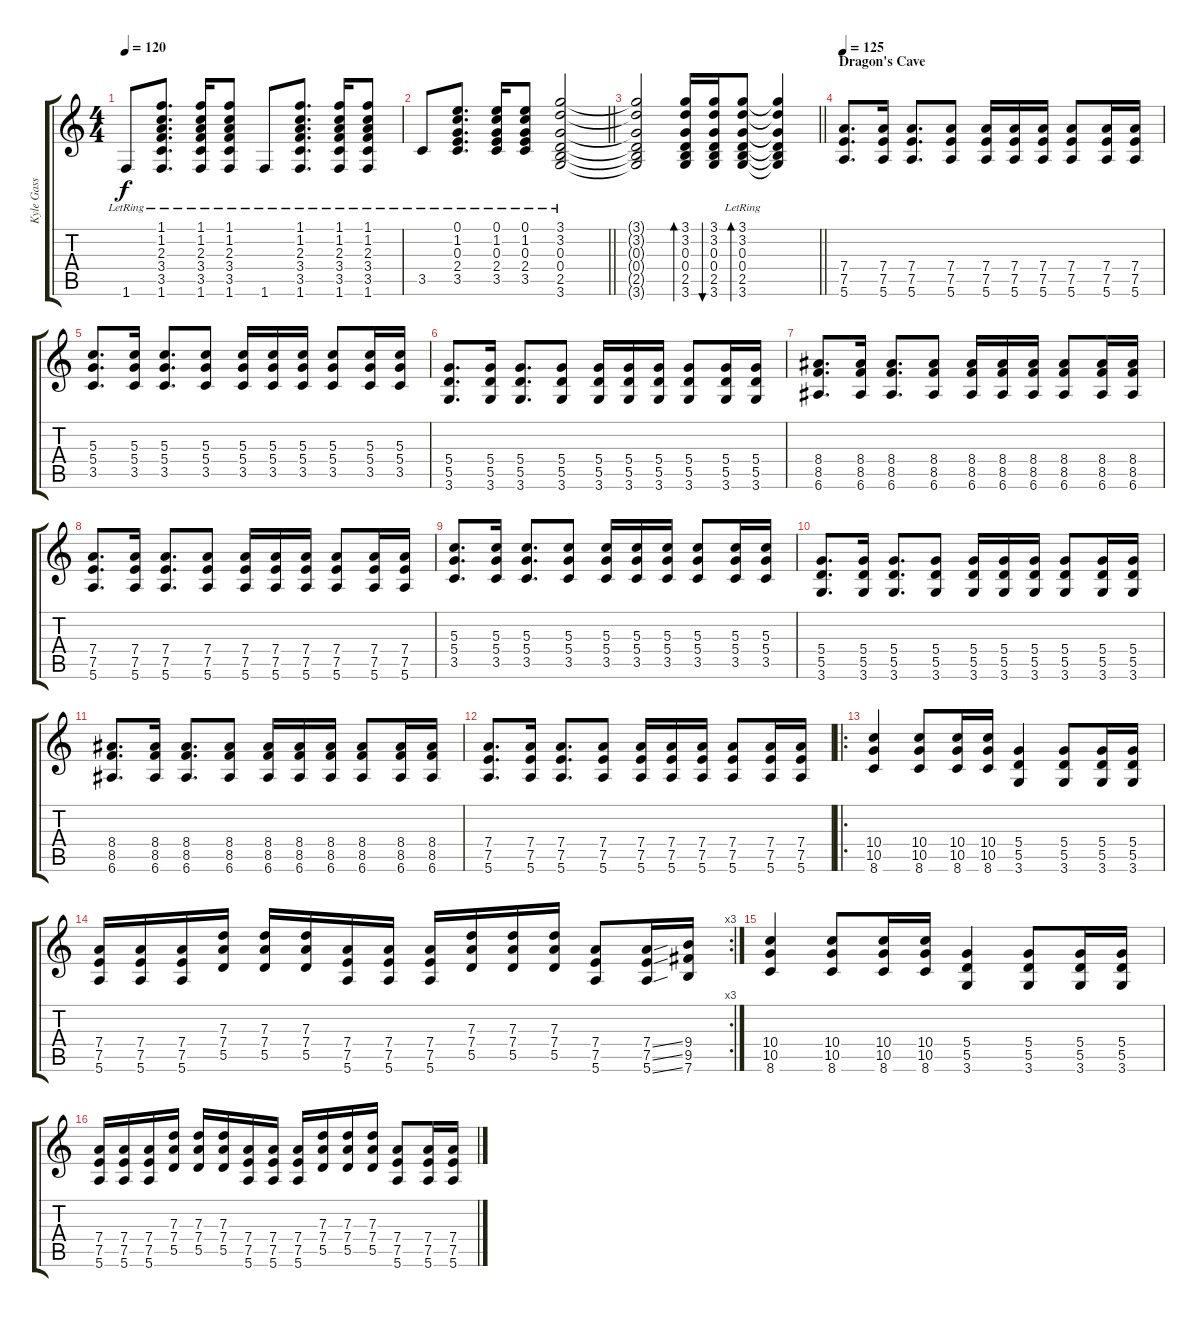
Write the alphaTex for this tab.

\track ("Kyle Gass" "Kyle Gass") {instrument acousticguitarsteel}
\staff {score tabs}
\tuning (E4 B3 G3 D3 A2 E2) {hide}
\ts (4 4)
\tempo 120
\clef g2
\ks c
1.6{lr}.8{dy f} (1.1{lr} 1.2{lr} 2.3{lr} 3.4{lr} 3.5{lr} 1.6{lr}).8{d} (1.1{lr} 1.2{lr} 2.3{lr} 3.4{lr} 3.5{lr} 1.6{lr}).16 (1.1{lr} 1.2{lr} 2.3{lr} 3.4{lr} 3.5{lr} 1.6{lr}).8 1.6{lr}.8 (1.1{lr} 1.2{lr} 2.3{lr} 3.4{lr} 3.5{lr} 1.6{lr}).8{d} (1.1{lr} 1.2{lr} 2.3{lr} 3.4{lr} 3.5{lr} 1.6{lr}).16 (1.1{lr} 1.2{lr} 2.3{lr} 3.4{lr} 3.5{lr} 1.6{lr}).8 |
\barLineRight lightlight
3.5{lr}.8 (0.1{lr} 1.2{lr} 0.3{lr} 2.4{lr} 3.5{lr}).8{d} (0.1{lr} 1.2{lr} 0.3{lr} 2.4{lr} 3.5{lr}).16 (0.1{lr} 1.2{lr} 0.3{lr} 2.4{lr} 3.5{lr}).8 (3.1{lr} 3.2{lr} 0.3{lr} 0.4{lr} 2.5{lr} 3.6{lr}).2 |
\barLineRight lightlight
(3.1{t} 3.2{t} 0.3{t} 0.4{t} 2.5{t} 3.6{t}).2 (3.1 3.2 0.3 0.4 2.5 3.6).16{bd 60} (3.1 3.2 0.3 0.4 2.5 3.6).16{bu 60} (3.1 3.2 0.3 0.4{lr} 2.5 3.6).8{bd 60} (3.1{t} 3.2{t} 0.3{t} 0.4{t} 2.5{t} 3.6{t}).4 |
\section ("" "Dragon's Cave")
\tempo 125
(7.4 7.5 5.6).8{d} (7.4 7.5 5.6).16 (7.4 7.5 5.6).8{d} (7.4 7.5 5.6).8 (7.4 7.5 5.6).16 (7.4 7.5 5.6).16 (7.4 7.5 5.6).16 (7.4 7.5 5.6).8 (7.4 7.5 5.6).16 (7.4 7.5 5.6).16 |
(5.3 5.4 3.5).8{d} (5.3 5.4 3.5).16 (5.3 5.4 3.5).8{d} (5.3 5.4 3.5).8 (5.3 5.4 3.5).16 (5.3 5.4 3.5).16 (5.3 5.4 3.5).16 (5.3 5.4 3.5).8 (5.3 5.4 3.5).16 (5.3 5.4 3.5).16 |
(5.4 5.5 3.6).8{d} (5.4 5.5 3.6).16 (5.4 5.5 3.6).8{d} (5.4 5.5 3.6).8 (5.4 5.5 3.6).16 (5.4 5.5 3.6).16 (5.4 5.5 3.6).16 (5.4 5.5 3.6).8 (5.4 5.5 3.6).16 (5.4 5.5 3.6).16 |
(8.4 8.5 6.6).8{d} (8.4 8.5 6.6).16 (8.4 8.5 6.6).8{d} (8.4 8.5 6.6).8 (8.4 8.5 6.6).16 (8.4 8.5 6.6).16 (8.4 8.5 6.6).16 (8.4 8.5 6.6).8 (8.4 8.5 6.6).16 (8.4 8.5 6.6).16 |
(7.4 7.5 5.6).8{d} (7.4 7.5 5.6).16 (7.4 7.5 5.6).8{d} (7.4 7.5 5.6).8 (7.4 7.5 5.6).16 (7.4 7.5 5.6).16 (7.4 7.5 5.6).16 (7.4 7.5 5.6).8 (7.4 7.5 5.6).16 (7.4 7.5 5.6).16 |
(5.3 5.4 3.5).8{d} (5.3 5.4 3.5).16 (5.3 5.4 3.5).8{d} (5.3 5.4 3.5).8 (5.3 5.4 3.5).16 (5.3 5.4 3.5).16 (5.3 5.4 3.5).16 (5.3 5.4 3.5).8 (5.3 5.4 3.5).16 (5.3 5.4 3.5).16 |
(5.4 5.5 3.6).8{d} (5.4 5.5 3.6).16 (5.4 5.5 3.6).8{d} (5.4 5.5 3.6).8 (5.4 5.5 3.6).16 (5.4 5.5 3.6).16 (5.4 5.5 3.6).16 (5.4 5.5 3.6).8 (5.4 5.5 3.6).16 (5.4 5.5 3.6).16 |
(8.4 8.5 6.6).8{d} (8.4 8.5 6.6).16 (8.4 8.5 6.6).8{d} (8.4 8.5 6.6).8 (8.4 8.5 6.6).16 (8.4 8.5 6.6).16 (8.4 8.5 6.6).16 (8.4 8.5 6.6).8 (8.4 8.5 6.6).16 (8.4 8.5 6.6).16 |
(7.4 7.5 5.6).8{d} (7.4 7.5 5.6).16 (7.4 7.5 5.6).8{d} (7.4 7.5 5.6).8 (7.4 7.5 5.6).16 (7.4 7.5 5.6).16 (7.4 7.5 5.6).16 (7.4 7.5 5.6).8 (7.4 7.5 5.6).16 (7.4 7.5 5.6).16 |
\ro
(10.4 10.5 8.6).4 (10.4 10.5 8.6).8 (10.4 10.5 8.6).16 (10.4 10.5 8.6).16 (5.4 5.5 3.6).4 (5.4 5.5 3.6).8 (5.4 5.5 3.6).16 (5.4 5.5 3.6).16 |
\rc 3
(7.4 7.5 5.6).16 (7.4 7.5 5.6).16 (7.4 7.5 5.6).16 (7.3 7.4 5.5).16 (7.3 7.4 5.5).16 (7.3 7.4 5.5).16 (7.4 7.5 5.6).16 (7.4 7.5 5.6).16 (7.4 7.5 5.6).16 (7.3 7.4 5.5).16 (7.3 7.4 5.5).16 (7.3 7.4 5.5).16 (7.4 7.5 5.6).8 (7.4{ss} 7.5{ss} 5.6{ss}).16 (9.4 9.5 7.6).16 |
(10.4 10.5 8.6).4 (10.4 10.5 8.6).8 (10.4 10.5 8.6).16 (10.4 10.5 8.6).16 (5.4 5.5 3.6).4 (5.4 5.5 3.6).8 (5.4 5.5 3.6).16 (5.4 5.5 3.6).16 |
(7.4 7.5 5.6).16 (7.4 7.5 5.6).16 (7.4 7.5 5.6).16 (7.3 7.4 5.5).16 (7.3 7.4 5.5).16 (7.3 7.4 5.5).16 (7.4 7.5 5.6).16 (7.4 7.5 5.6).16 (7.4 7.5 5.6).16 (7.3 7.4 5.5).16 (7.3 7.4 5.5).16 (7.3 7.4 5.5).16 (7.4 7.5 5.6).8 (7.4 7.5 5.6).16 (7.4 7.5 5.6).16
